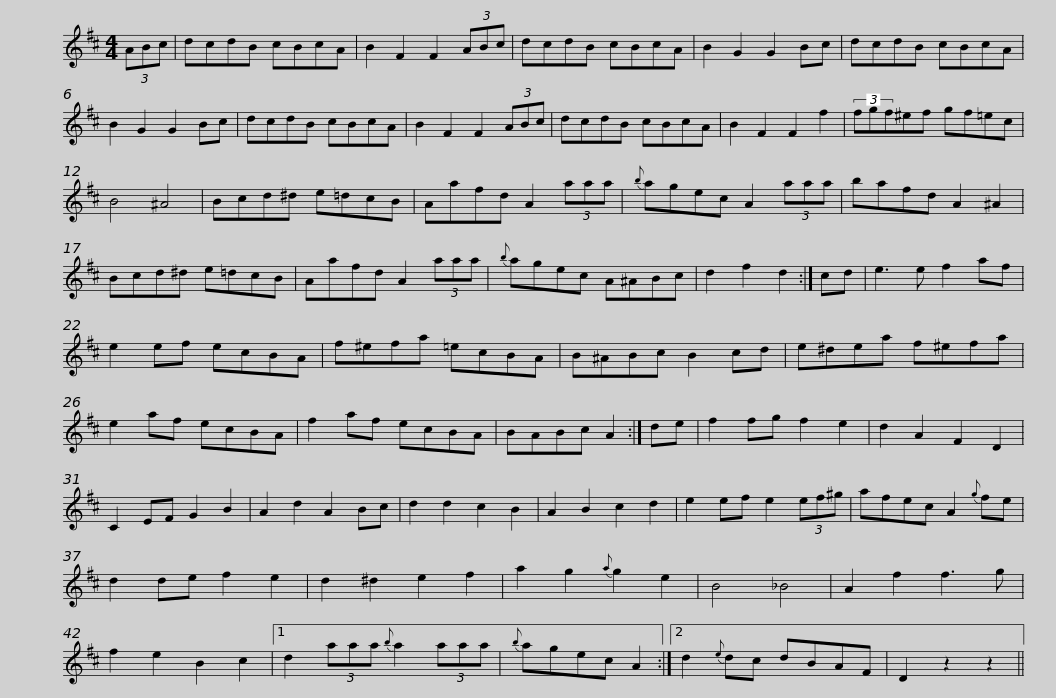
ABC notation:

X:1
L:1/8
M:4/4
I:linebreak $
K:D
V:1 treble
V:1
 (3ABc | dcdB cBcA | B2 F2 F2 (3ABc | dcdB cBcA | B2 G2 G2 Bc | %5
 dcdB cBcA | B2 G2 G2 Bc |$ dcdB cBcA | B2 F2 F2 (3ABc | dcdB cBcA | %10
 B2 F2 F2 f2 | (3fgf^ef gf=ec | B4 ^A4 |$ Bcd^d e=dcB | Aafd A2 (3aaa | %15
{b} agec A2 (3aaa | bafd A2 ^A2 | Bcd^d e=dcB |$ Aafd A2 (3aaa |{b} agec A^ABc | %20
 d2 f2 d2 :| cd | e3 e f2 af | e2 ef ecBA |$ f^efa =ecBA | %25
 B^ABc B2 cd | e^dea f^efa | e2 af ecBA | f2 af ecBA |$ BABc A2 :| %30
 de | f2 fg f2 e2 | d2 A2 F2 D2 | C2 EF G2 B2 | A2 d2 A2 Bc | %35
 d2 d2 c2 B2 | A2 B2 c2 d2 | e2 ef e2 (3ef^g |$ afec A2{g} fe | d2 de f2 e2 | %40
 d2 ^d2 e2 f2 | a2 g2{a} g2 e2 | B4 _B4 | A2 f2 f3 g | f2 e2 B2 c2 |1$ %45
 d2 (3aaa{b} a2 (3aaa |{b} agec A2 :|2 d2{e} dc dBAF | D2 z2 z2 || %49
